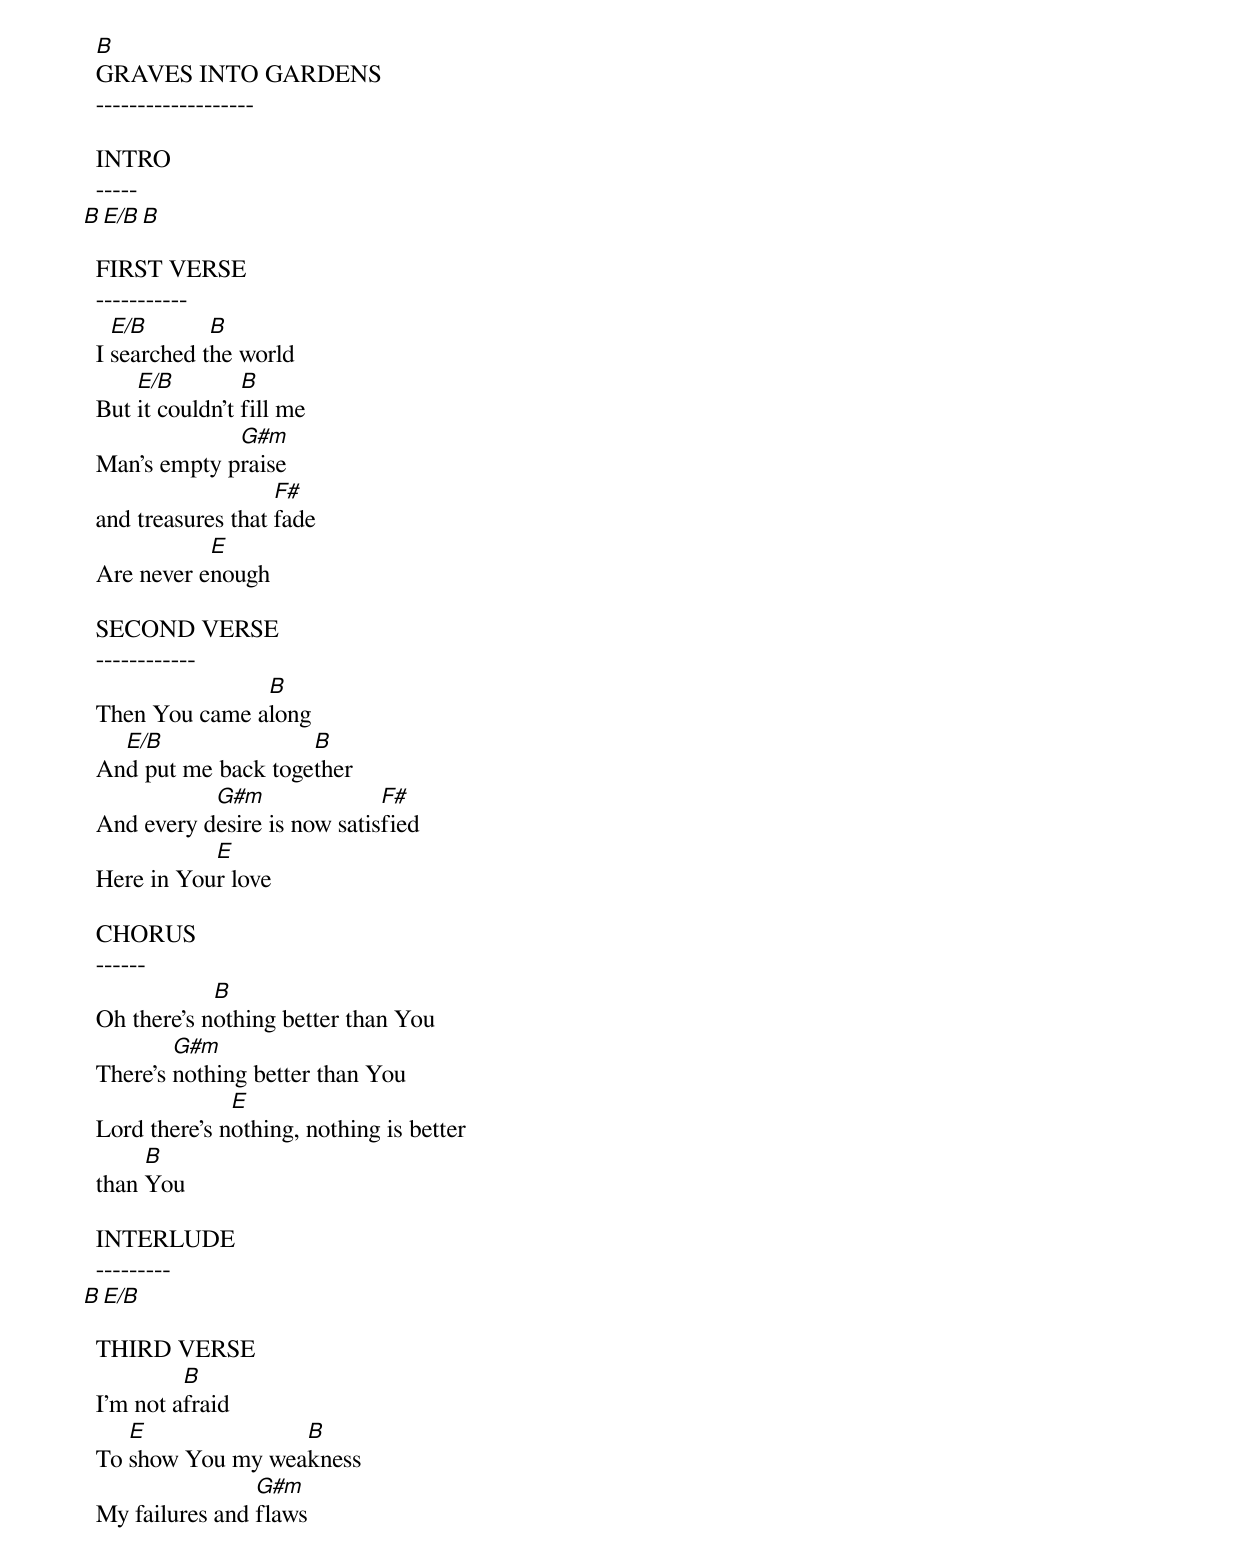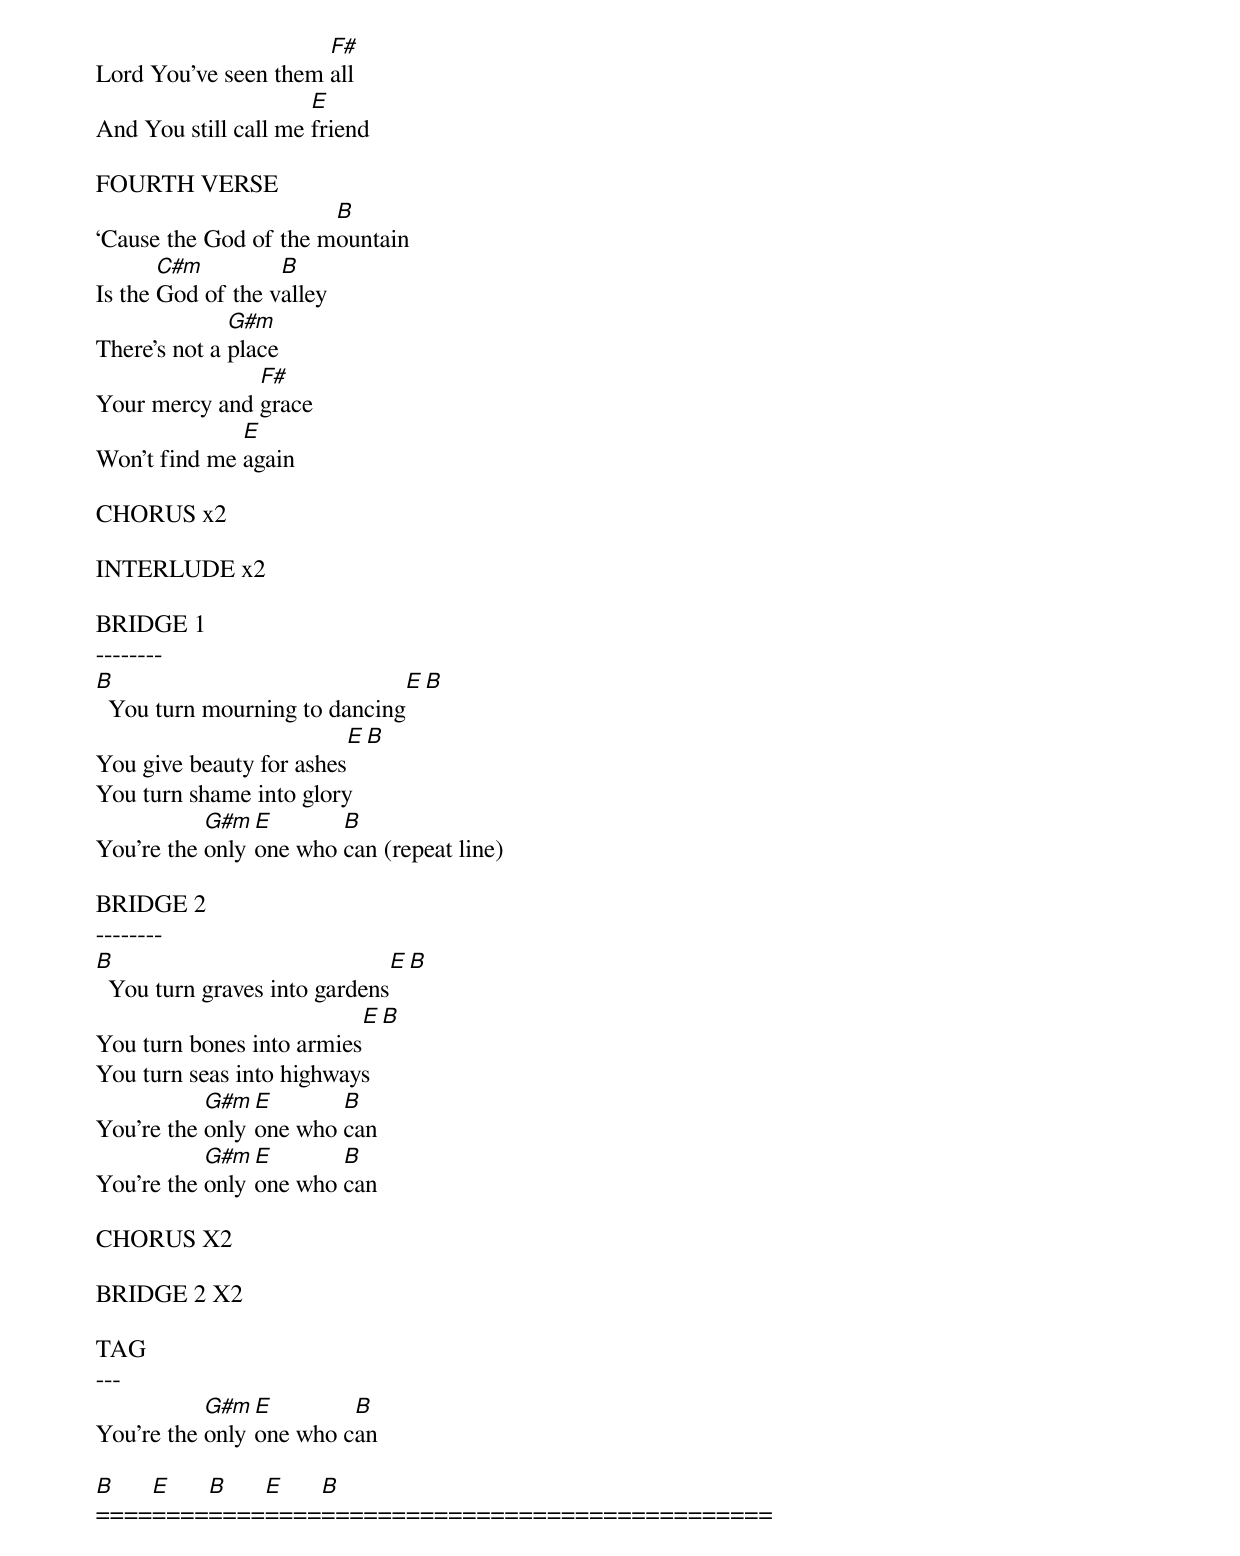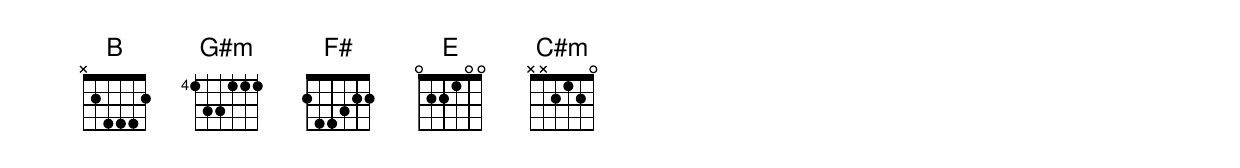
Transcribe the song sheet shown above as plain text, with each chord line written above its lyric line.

  B
  GRAVES INTO GARDENS
  -------------------

  INTRO
  -----
  B   E/B   B

  FIRST VERSE
  -----------
    E/B       B
  I searched the world
      E/B         B
  But it couldn’t fill me
               G#m
  Man’s empty praise
                     F#
  and treasures that fade
             E
  Are never enough

  SECOND VERSE
  ------------
                 B
  Then You came along
    E/B               B
  And put me back together
             G#m               F#
  And every desire is now satisfied
             E
  Here in Your love

  CHORUS
  ------
              B
  Oh there’s nothing better than You
          G#m
  There’s nothing better than You
                E
  Lord there’s nothing, nothing is better
       B
  than You

  INTERLUDE
  ---------
  B   E/B

  THIRD VERSE
           B
  I’m not afraid
     E              B
  To show You my weakness
                  G#m
  My failures and flaws
                        F#
  Lord You’ve seen them all
                        E
  And You still call me friend

  FOURTH VERSE
                         B
  ‘Cause the God of the mountain
         C#m         B
  Is the God of the valley
                G#m
  There’s not a place
                 F#
  Your mercy and grace
                E
  Won’t find me again

  CHORUS x2

  INTERLUDE x2

  BRIDGE 1
  --------
  B                               E  B
    You turn mourning to dancing
                            E  B
  You give beauty for ashes
  You turn shame into glory
             G#m  E       B
  You’re the only one who can (repeat line)

  BRIDGE 2
  --------
  B                              E  B
    You turn graves into gardens
                             E  B
  You turn bones into armies
  You turn seas into highways
             G#m  E       B
  You’re the only one who can
             G#m  E       B
  You’re the only one who can

  CHORUS X2

  BRIDGE 2 X2

  TAG
  ---
             G#m  E        B
  You’re the only one who can

  B   E   B   E   B
  ================================================
